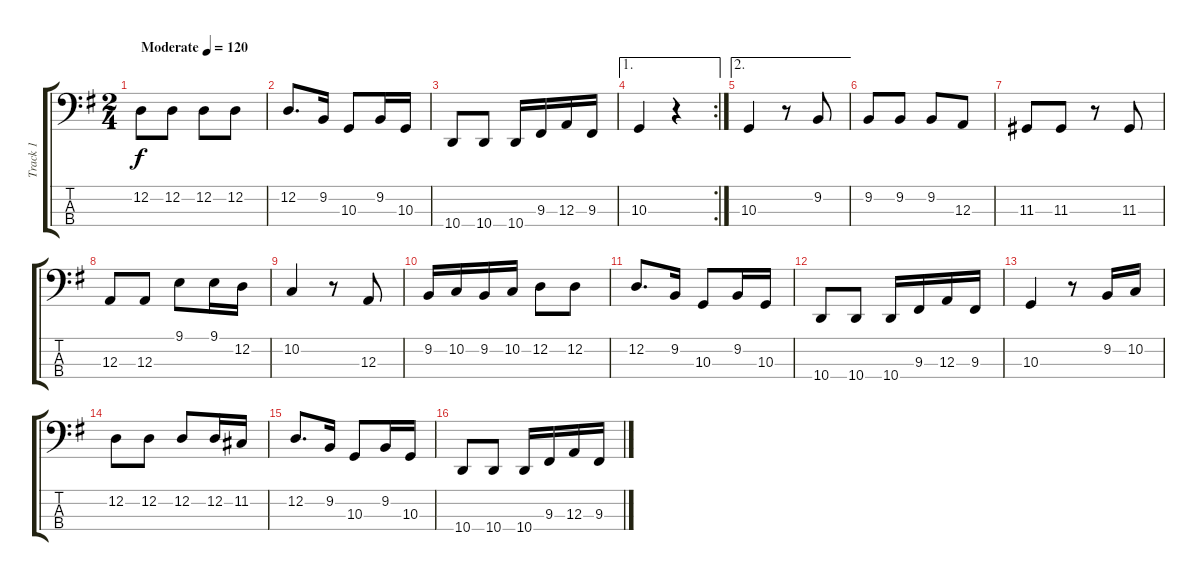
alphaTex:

\track ("Track 1" "Track 1") {instrument cello}
\staff {score tabs}
\tuning (G2 D2 A1 E1) {hide}
\ts (2 4)
\tempo (120 "Moderate")
\clef f4
\ks g
12.2.8{dy f instrument cello} 12.2.8 12.2.8 12.2.8 |
12.2.8{d} 9.2.16 10.3.8 9.2.16 10.3.16 |
10.4.8 10.4.8 10.4.16 9.3.16 12.3.16 9.3.16 |
\ae 1
\rc 2
10.3.4 r.4 |
\ae 2
10.3.4 r.8 9.2.8 |
9.2.8 9.2.8 9.2.8 12.3.8 |
11.3.8 11.3.8 r.8 11.3.8 |
12.3.8 12.3.8 9.1.8 9.1.16 12.2.16 |
10.2.4 r.8 12.3.8 |
9.2.16 10.2.16 9.2.16 10.2.16 12.2.8 12.2.8 |
12.2.8{d} 9.2.16 10.3.8 9.2.16 10.3.16 |
10.4.8 10.4.8 10.4.16 9.3.16 12.3.16 9.3.16 |
10.3.4 r.8 9.2.16 10.2.16 |
12.2.8 12.2.8 12.2.8 12.2.16 11.2.16 |
12.2.8{d} 9.2.16 10.3.8 9.2.16 10.3.16 |
10.4.8 10.4.8 10.4.16 9.3.16 12.3.16 9.3.16
